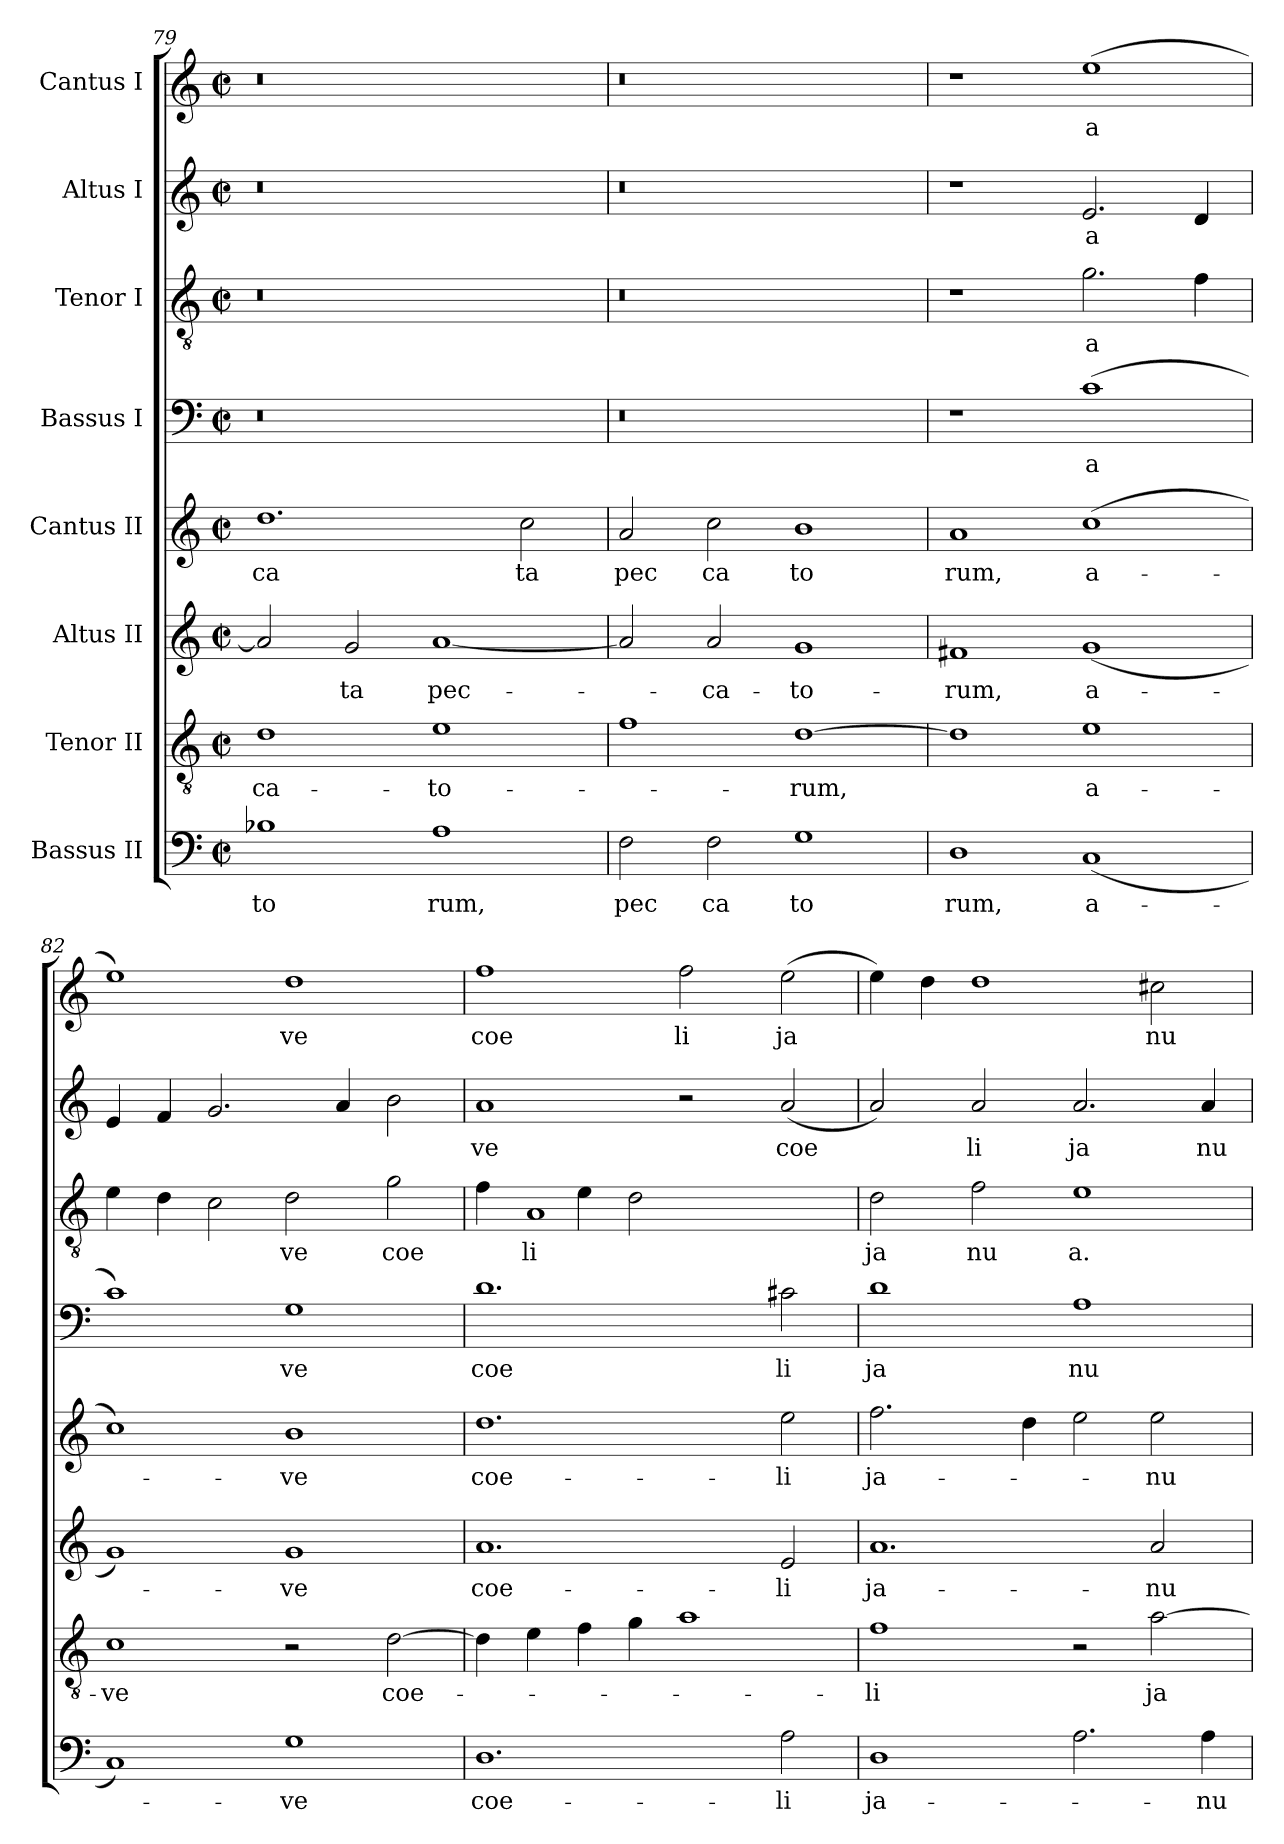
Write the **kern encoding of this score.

**kern	**text	**kern	**text	**kern	**text	**kern	**text	**kern	**text	**kern	**text	**kern	**text	**kern	**text
*part8	*part8	*part7	*part7	*part6	*part6	*part5	*part5	*part4	*part4	*part3	*part3	*part2	*part2	*part1	*part1
*staff8	*staff8	*staff7	*staff7	*staff6	*staff6	*staff5	*staff5	*staff4	*staff4	*staff3	*staff3	*staff2	*staff2	*staff1	*staff1
*I"Bassus II	*	*I"Tenor II	*	*I"Altus II	*	*I"Cantus II	*	*I"Bassus I	*	*I"Tenor I	*	*I"Altus I	*	*I"Cantus I	*
*clefF4	*	*clefGv2	*	*clefG2	*	*clefG2	*	*clefF4	*	*clefGv2	*	*clefG2	*	*clefG2	*
*M2/2	*	*M2/2	*	*M2/2	*	*M2/2	*	*M2/2	*	*M2/2	*	*M2/2	*	*M2/2	*
*met(c|)	*	*met(c|)	*	*met(c|)	*	*met(c|)	*	*met(c|)	*	*met(c|)	*	*met(c|)	*	*met(c|)	*
=79	=79	=79	=79	=79	=79	=79	=79	=79	=79	=79	=79	=79	=79	=79	=79
!	!LO:LY:b:cj	!	!LO:LY:b:cj	!	!	!	!LO:LY:b:cj	!	!	!	!	!	!	!	!
1B-	to	1d	-ca-	2a/]	.	1.dd	ca	0r	.	0r	.	0r	.	0r	.
!	!	!	!	!	!LO:LY:b:cj	!	!	!	!	!	!	!	!	!	!
.	.	.	.	2g/	-ta	.	.	.	.	.	.	.	.	.	.
!	!LO:LY:b:cj	!	!LO:LY:b:cj	!	!LO:LY:b:cj	!	!	!	!	!	!	!	!	!	!
1A	rum,	1e	-to-	[<1a	pec-	.	.	.	.	.	.	.	.	.	.
!	!	!	!	!	!	!	!LO:LY:b:cj	!	!	!	!	!	!	!	!
.	.	.	.	.	.	2cc\	ta	.	.	.	.	.	.	.	.
=80	=80	=80	=80	=80	=80	=80	=80	=80	=80	=80	=80	=80	=80	=80	=80
!	!LO:LY:b:cj	!	!	!	!	!	!LO:LY:b:cj	!	!	!	!	!	!	!	!
2F\	pec	1f	.	2a/]	.	2a/	pec	0r	.	0r	.	0r	.	0r	.
!	!LO:LY:b:cj	!	!	!	!LO:LY:b:cj	!	!LO:LY:b:cj	!	!	!	!	!	!	!	!
2F\	ca	.	.	2a/	-ca-	2cc\	ca	.	.	.	.	.	.	.	.
!	!LO:LY:b:cj	!	!LO:LY:b	!	!LO:LY:b:cj	!	!LO:LY:b:cj	!	!	!	!	!	!	!	!
1G	to	[>1d	-rum,	1g	-to-	1b	to	.	.	.	.	.	.	.	.
!!LO:PB:g=z
=81	=81	=81	=81	=81	=81	=81	=81	=81	=81	=81	=81	=81	=81	=81	=81
!	!LO:LY:b:cj	!	!	!	!LO:LY:b:cj	!	!LO:LY:b:cj	!	!	!	!	!	!	!	!
1D	rum,	1d]	.	1f#X	-rum,	1a	rum,	1r	.	1r	.	1r	.	1r	.
!	!LO:LY:b:rj	!	!LO:LY:b:cj	!	!LO:LY:b:rj	!	!LO:LY:b:rj	!	!LO:LY:b:rj	!	!LO:LY:b:cj	!	!LO:LY:b:cj	!	!LO:LY:b:rj
(<1C	a-	1e	a-	(<1g	a-	(>1cc	a-	(>1c	a	2.g\	a	2.e/	a	(>1ee	a
.	.	.	.	.	.	.	.	.	.	4f\	.	4d/	.	.	.
=82	=82	=82	=82	=82	=82	=82	=82	=82	=82	=82	=82	=82	=82	=82	=82
!	!	!	!LO:LY:b:cj	!	!	!	!	!	!	!	!	!	!	!	!
1C)	.	1c	-ve	1g)	.	1cc)	.	1c)	.	4e\	.	4e/	.	1ee)	.
.	.	.	.	.	.	.	.	.	.	4d\	.	4f/	.	.	.
.	.	.	.	.	.	.	.	.	.	2c\	.	2.g/	.	.	.
!	!LO:LY:b:cj	!	!	!	!LO:LY:b:cj	!	!LO:LY:b:cj	!	!LO:LY:b:cj	!	!LO:LY:b:cj	!	!	!	!LO:LY:b:cj
1G	-ve	2r	.	1g	-ve	1b	-ve	1G	ve	2d\	ve	.	.	1dd	ve
.	.	.	.	.	.	.	.	.	.	.	.	4a/	.	.	.
!	!	!	!LO:LY:b	!	!	!	!	!	!	!	!LO:LY:b	!	!	!	!
.	.	[>2d\	coe-	.	.	.	.	.	.	2g\	coe	2b\	.	.	.
=83	=83	=83	=83	=83	=83	=83	=83	=83	=83	=83	=83	=83	=83	=83	=83
!	!LO:LY:b:cj	!	!	!	!LO:LY:b:cj	!	!LO:LY:b:cj	!	!LO:LY:b:cj	!	!	!	!LO:LY:b:cj	!	!LO:LY:b:cj
1.D	coe-	4d\]	.	1.a	coe-	1.dd	coe-	1.d	coe	4f\	.	1a	ve	1ff	coe
!	!	!	!	!	!	!	!	!	!	!LO:N:vis=1	!LO:LY:b:cj	!	!	!	!
.	.	4e\	.	.	.	.	.	.	.	4A	li	.	.	.	.
.	.	4f\	.	.	.	.	.	.	.	4e\	.	.	.	.	.
.	.	4g\	.	.	.	.	.	.	.	2d\	.	.	.	.	.
!	!	!	!	!	!	!	!	!	!	!	!	!	!	!	!LO:LY:b:cj
.	.	1a	.	.	.	.	.	.	.	.	.	2r	.	2ff\	li
.	.	.	.	.	.	.	.	.	.	2.ryy	.	.	.	.	.
!	!LO:LY:b:cj	!	!	!	!LO:LY:b:cj	!	!LO:LY:b:cj	!	!LO:LY:b:cj	!	!	!	!LO:LY:b	!	!LO:LY:b:cj
2A\	-li	.	.	2e/	-li	2ee\	-li	2c#X\	li	.	.	(<2a/	coe	(>2ee\	ja
=84	=84	=84	=84	=84	=84	=84	=84	=84	=84	=84	=84	=84	=84	=84	=84
!	!LO:LY:b:cj	!	!LO:LY:b:cj	!	!LO:LY:b:cj	!	!LO:LY:b:cj	!	!LO:LY:b:cj	!	!LO:LY:b:cj	!	!	!	!
1D	ja-	1f	-li	1.a	ja-	2.ff\	ja-	1d	ja	2d\	ja	2a/)	.	4ee\)	.
.	.	.	.	.	.	.	.	.	.	.	.	.	.	4dd\	.
!	!	!	!	!	!	!	!	!	!	!	!LO:LY:b:cj	!	!LO:LY:b:cj	!	!
.	.	.	.	.	.	.	.	.	.	2f\	nu	2a/	li	1dd	.
.	.	.	.	.	.	4dd\	.	.	.	.	.	.	.	.	.
!	!	!	!	!	!	!	!	!	!LO:LY:b:cj	!	!LO:LY:b:cj	!	!LO:LY:b:cj	!	!
2.A\	.	2r	.	.	.	2ee\	.	1A	nu	1e	a.	2.a/	ja	.	.
!	!	!	!LO:LY:b:cj	!	!LO:LY:b:cj	!	!LO:LY:b:cj	!	!	!	!	!	!	!	!LO:LY:b:cj
.	.	[>2a\	ja-	2a/	-nu-	2ee\	-nu-	.	.	.	.	.	.	2cc#X\	nu
!	!LO:LY:b:cj	!	!	!	!	!	!	!	!	!	!	!	!LO:LY:b:cj	!	!
4A\	-nu-	.	.	.	.	.	.	.	.	.	.	4a/	nu	.	.
=	=	=	=	=	=	=	=	=	=	=	=	=	=	=	=
*-	*-	*-	*-	*-	*-	*-	*-	*-	*-	*-	*-	*-	*-	*-	*-
